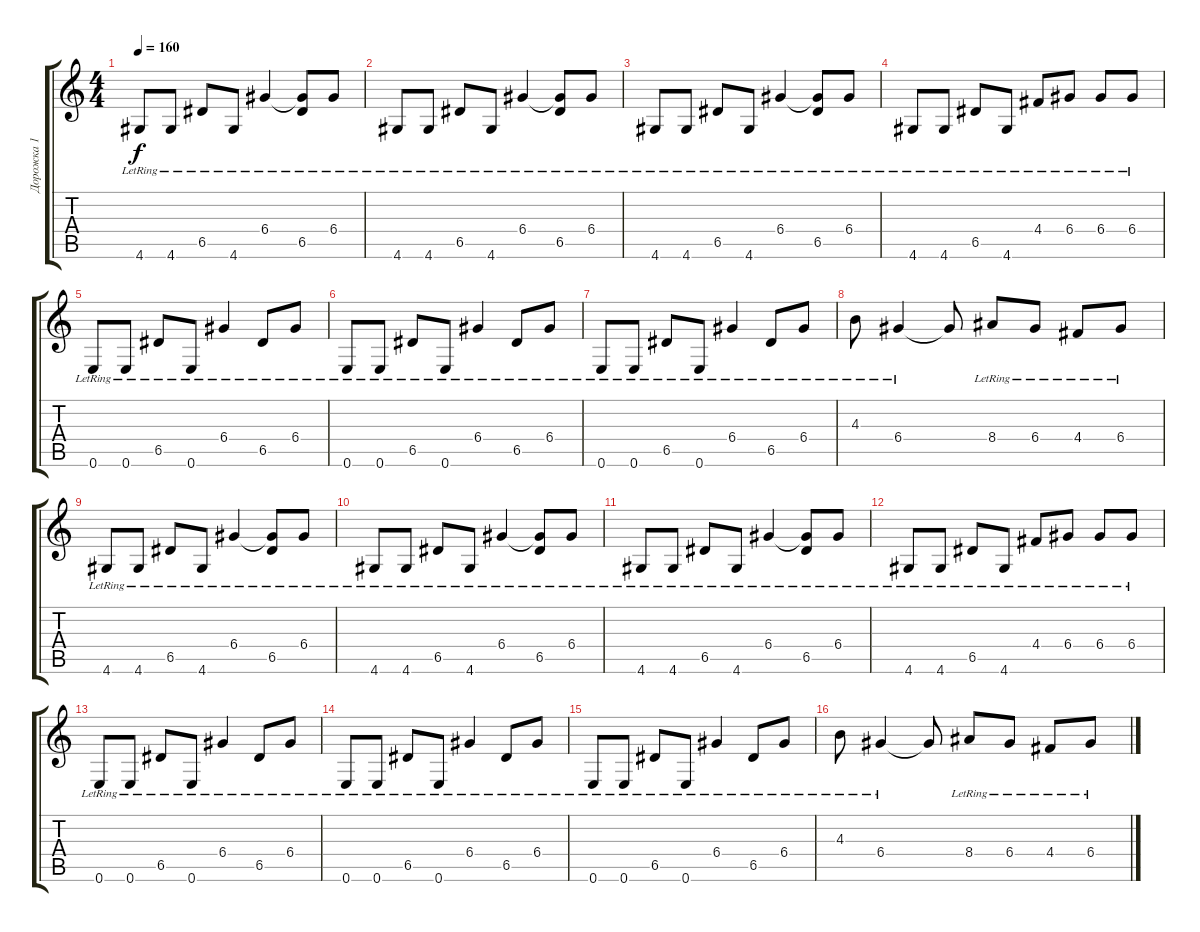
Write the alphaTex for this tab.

\track ("Дорожка 1" "Дорожка 1") {instrument distortionguitar}
\staff {score tabs}
\tuning (E4 B3 G3 D3 A2 E2) {hide}
\ts (4 4)
\tempo 160
\clef g2
\ks c
4.6{lr}.8{dy f instrument distortionguitar} 4.6{lr}.8 6.5{lr}.8 4.6{lr}.8 6.4{lr}.4 (6.4{t} 6.5{lr}).8 6.4{lr}.8 |
4.6{lr}.8 4.6{lr}.8 6.5{lr}.8 4.6{lr}.8 6.4{lr}.4 (6.4{t} 6.5{lr}).8 6.4{lr}.8 |
4.6{lr}.8 4.6{lr}.8 6.5{lr}.8 4.6{lr}.8 6.4{lr}.4 (6.4{t} 6.5{lr}).8 6.4{lr}.8 |
4.6{lr}.8 4.6{lr}.8 6.5{lr}.8 4.6{lr}.8 4.4{lr}.8 6.4{lr}.8 6.4{lr}.8 6.4{lr}.8 |
0.6{lr}.8 0.6{lr}.8 6.5{lr}.8 0.6{lr}.8 6.4{lr}.4 6.5{lr}.8 6.4{lr}.8 |
0.6{lr}.8 0.6{lr}.8 6.5{lr}.8 0.6{lr}.8 6.4{lr}.4 6.5{lr}.8 6.4{lr}.8 |
0.6{lr}.8 0.6{lr}.8 6.5{lr}.8 0.6{lr}.8 6.4{lr}.4 6.5{lr}.8 6.4{lr}.8 |
4.3{lr}.8 6.4{lr}.4 6.4{t}.8 8.4{lr}.8 6.4{lr}.8 4.4{lr}.8 6.4{lr}.8 |
4.6{lr}.8 4.6{lr}.8 6.5{lr}.8 4.6{lr}.8 6.4{lr}.4 (6.4{t} 6.5{lr}).8 6.4{lr}.8 |
4.6{lr}.8 4.6{lr}.8 6.5{lr}.8 4.6{lr}.8 6.4{lr}.4 (6.4{t} 6.5{lr}).8 6.4{lr}.8 |
4.6{lr}.8 4.6{lr}.8 6.5{lr}.8 4.6{lr}.8 6.4{lr}.4 (6.4{t} 6.5{lr}).8 6.4{lr}.8 |
4.6{lr}.8 4.6{lr}.8 6.5{lr}.8 4.6{lr}.8 4.4{lr}.8 6.4{lr}.8 6.4{lr}.8 6.4{lr}.8 |
0.6{lr}.8 0.6{lr}.8 6.5{lr}.8 0.6{lr}.8 6.4{lr}.4 6.5{lr}.8 6.4{lr}.8 |
0.6{lr}.8 0.6{lr}.8 6.5{lr}.8 0.6{lr}.8 6.4{lr}.4 6.5{lr}.8 6.4{lr}.8 |
0.6{lr}.8 0.6{lr}.8 6.5{lr}.8 0.6{lr}.8 6.4{lr}.4 6.5{lr}.8 6.4{lr}.8 |
4.3{lr}.8 6.4{lr}.4 6.4{t}.8 8.4{lr}.8 6.4{lr}.8 4.4{lr}.8 6.4{lr}.8
